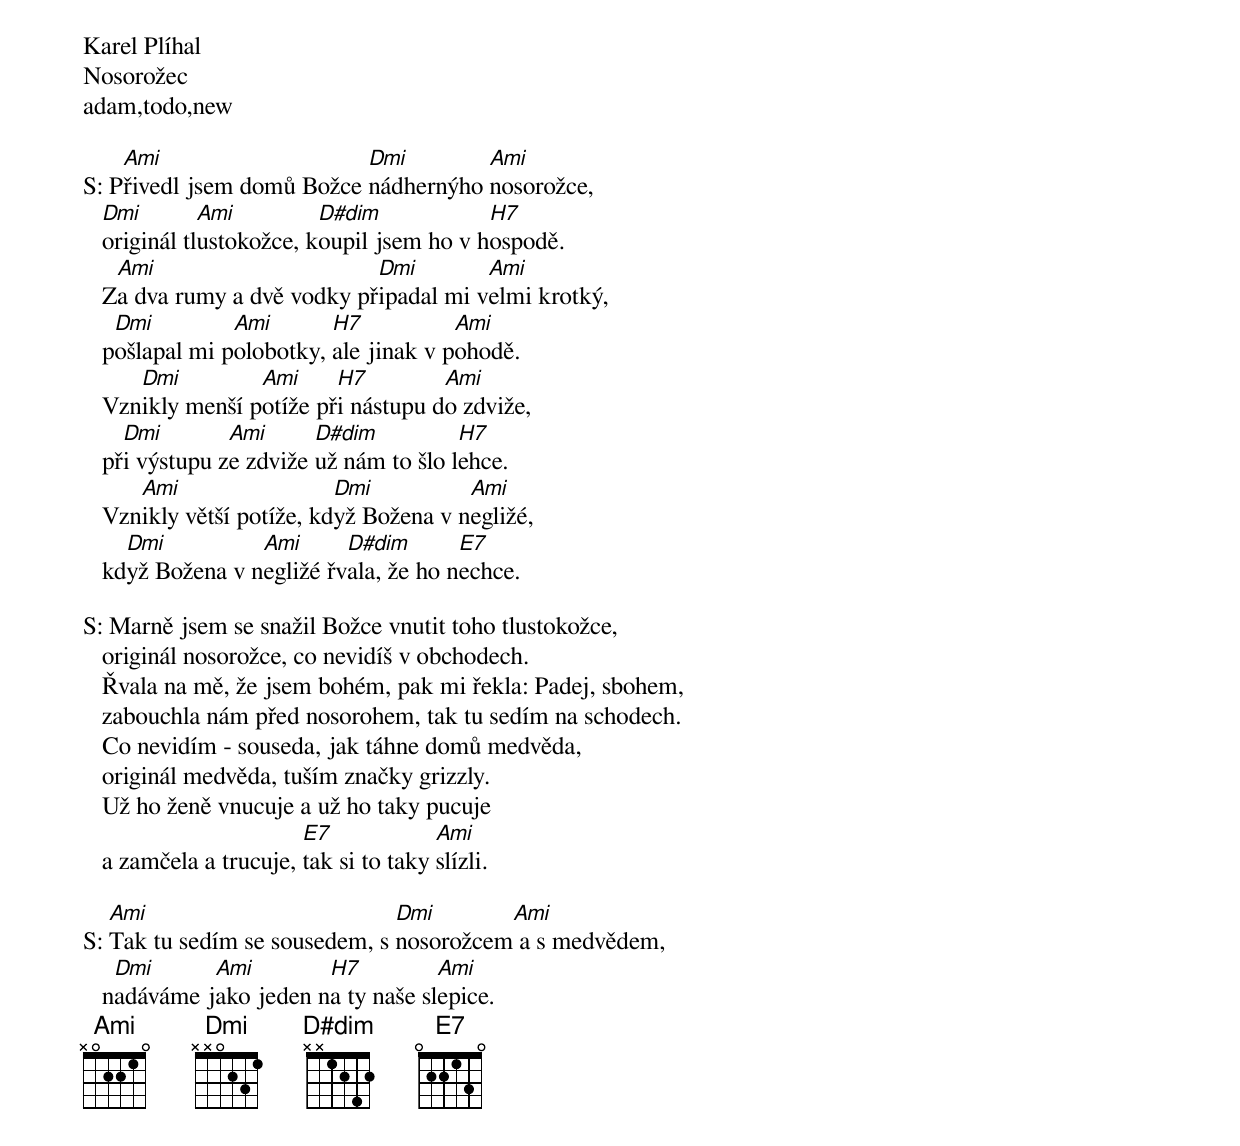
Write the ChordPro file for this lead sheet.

Karel Plíhal
Nosorožec
adam,todo,new

S: P[Ami]řivedl jsem domů Božce [Dmi]nádhernýho [Ami]nosorožce,
   [Dmi]originál tl[Ami]ustokožce, k[D#dim]oupil jsem ho v h[H7]ospodě.
   Z[Ami]a dva rumy a dvě vodky př[Dmi]ipadal mi v[Ami]elmi krotký,
   p[Dmi]ošlapal mi p[Ami]olobotky, [H7]ale jinak v p[Ami]ohodě.
   Vzn[Dmi]ikly menší p[Ami]otíže př[H7]i nástupu d[Ami]o zdviže,
   př[Dmi]i výstupu z[Ami]e zdviže [D#dim]už nám to šlo l[H7]ehce.
   Vzn[Ami]ikly větší potíže, kd[Dmi]yž Božena v n[Ami]egližé,
   kd[Dmi]yž Božena v n[Ami]egližé řv[D#dim]ala, že ho n[E7]echce.

S: Marně jsem se snažil Božce vnutit toho tlustokožce,
   originál nosorožce, co nevidíš v obchodech.
   Řvala na mě, že jsem bohém, pak mi řekla: Padej, sbohem,
   zabouchla nám před nosorohem, tak tu sedím na schodech.
   Co nevidím - souseda, jak táhne domů medvěda,
   originál medvěda, tuším značky grizzly.
   Už ho ženě vnucuje a už ho taky pucuje
   a zamčela a trucuje, [E7]tak si to taky [Ami]slízli.

S: [Ami]Tak tu sedím se sousedem, s [Dmi]nosorožcem[Ami] a s medvědem,
   n[Dmi]adáváme j[Ami]ako jeden n[H7]a ty naše sl[Ami]epice.
